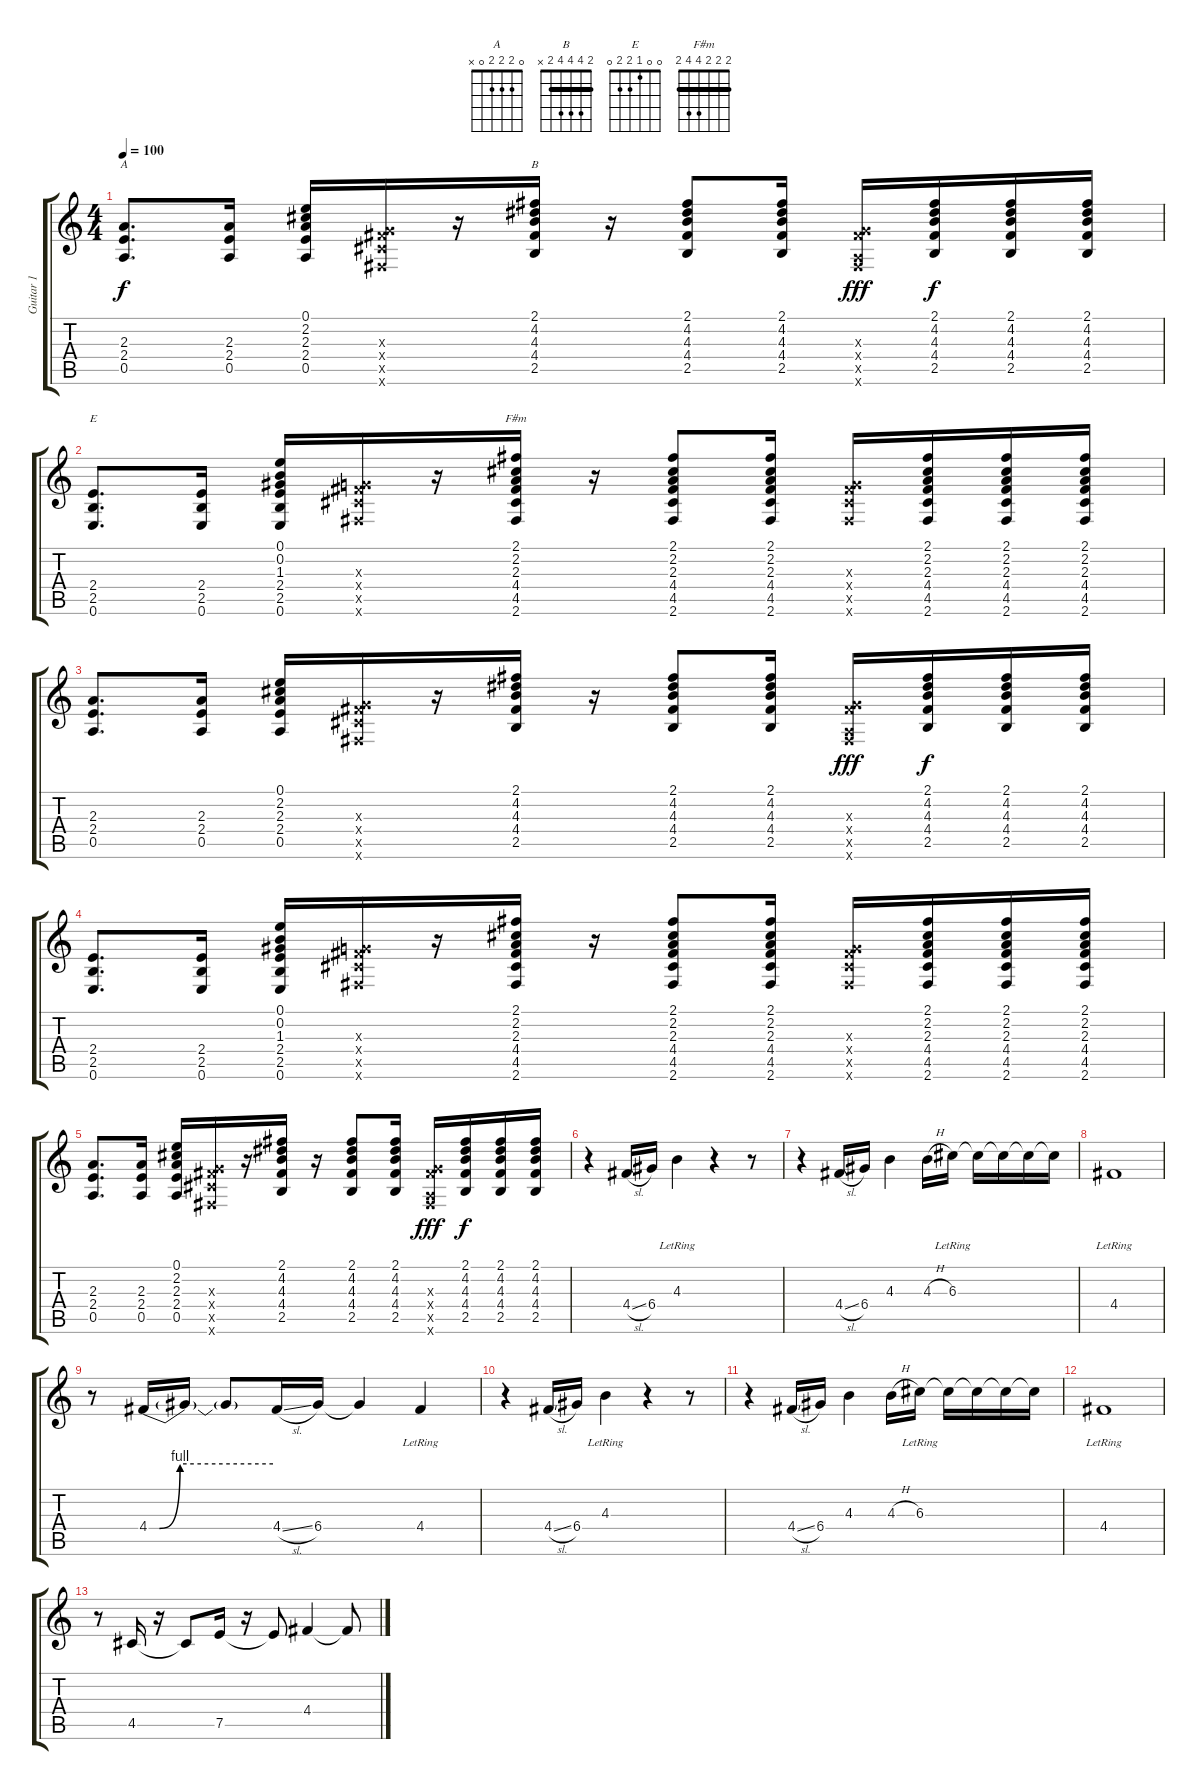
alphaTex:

\track ("Guitar 1" "Guitar 1") {instrument acousticguitarnylon}
\staff {score tabs}
\tuning (E4 B3 G3 D3 A2 E2) {hide}
\chord ("A" 0 2 2 2 0 x)
\chord ("B" 2 4 4 4 2 x) {barre 2}
\chord ("E" 0 0 1 2 2 0)
\chord ("F#m" 2 2 2 4 4 2) {barre 2}
\ts (4 4)
\tempo 100
\clef g2
\ks c
(2.3 2.4 0.5).8{d ch "A" dy f} (2.3 2.4 0.5).16 (0.1 2.2 2.3 2.4 0.5).16 (0.3{x} 4.4{x} 4.5{x} 2.6{x}).16 r.16 (2.1 4.2 4.3 4.4 2.5).16{ch "B"} r.16 (2.1 4.2 4.3 4.4 2.5).8 (2.1 4.2 4.3 4.4 2.5).16 (0.3{x} 4.4{x} 0.5{x} 2.6{x}).16{dy fff} (2.1 4.2 4.3 4.4 2.5).16{dy f} (2.1 4.2 4.3 4.4 2.5).16 (2.1 4.2 4.3 4.4 2.5).16 |
(2.4 2.5 0.6).8{d ch "E"} (2.4 2.5 0.6).16 (0.1 0.2 1.3 2.4 2.5 0.6).16 (0.3{x} 4.4{x} 4.5{x} 2.6{x}).16 r.16 (2.1 2.2 2.3 4.4 4.5 2.6).16{ch "F#m"} r.16 (2.1 2.2 2.3 4.4 4.5 2.6).8 (2.1 2.2 2.3 4.4 4.5 2.6).16 (0.3{x} 4.4{x} 4.5{x} 2.6{x}).16 (2.1 2.2 2.3 4.4 4.5 2.6).16 (2.1 2.2 2.3 4.4 4.5 2.6).16 (2.1 2.2 2.3 4.4 4.5 2.6).16 |
(2.3 2.4 0.5).8{d} (2.3 2.4 0.5).16 (0.1 2.2 2.3 2.4 0.5).16 (0.3{x} 4.4{x} 4.5{x} 2.6{x}).16 r.16 (2.1 4.2 4.3 4.4 2.5).16 r.16 (2.1 4.2 4.3 4.4 2.5).8 (2.1 4.2 4.3 4.4 2.5).16 (0.3{x} 4.4{x} 0.5{x} 2.6{x}).16{dy fff} (2.1 4.2 4.3 4.4 2.5).16{dy f} (2.1 4.2 4.3 4.4 2.5).16 (2.1 4.2 4.3 4.4 2.5).16 |
(2.4 2.5 0.6).8{d} (2.4 2.5 0.6).16 (0.1 0.2 1.3 2.4 2.5 0.6).16 (0.3{x} 4.4{x} 4.5{x} 2.6{x}).16 r.16 (2.1 2.2 2.3 4.4 4.5 2.6).16 r.16 (2.1 2.2 2.3 4.4 4.5 2.6).8 (2.1 2.2 2.3 4.4 4.5 2.6).16 (0.3{x} 4.4{x} 4.5{x} 2.6{x}).16 (2.1 2.2 2.3 4.4 4.5 2.6).16 (2.1 2.2 2.3 4.4 4.5 2.6).16 (2.1 2.2 2.3 4.4 4.5 2.6).16 |
(2.3 2.4 0.5).8{d} (2.3 2.4 0.5).16 (0.1 2.2 2.3 2.4 0.5).16 (0.3{x} 4.4{x} 4.5{x} 2.6{x}).16 r.16 (2.1 4.2 4.3 4.4 2.5).16 r.16 (2.1 4.2 4.3 4.4 2.5).8 (2.1 4.2 4.3 4.4 2.5).16 (0.3{x} 4.4{x} 0.5{x} 2.6{x}).16{dy fff} (2.1 4.2 4.3 4.4 2.5).16{dy f} (2.1 4.2 4.3 4.4 2.5).16 (2.1 4.2 4.3 4.4 2.5).16 |
r.4{volume 15} 4.4{sl}.16 6.4.16 4.3{lr}.4 r.4 r.8 |
r.4 4.4{sl}.16 6.4.16 4.3.4 4.3{h}.16 6.3{lr}.16 6.3{t}.16 6.3{t}.16 6.3{t}.16 6.3{t}.16 |
4.4{lr}.1 |
r.8 4.4{be (custom 0 0 5 0 15 4 60 4)}.16 4.4{t}.16 4.4{t}.8 4.4{sl}.16 6.4.16 6.4{t}.4 4.4{lr}.4 |
r.4 4.4{sl}.16 6.4.16 4.3{lr}.4 r.4 r.8 |
r.4 4.4{sl}.16 6.4.16 4.3.4 4.3{h}.16 6.3{lr}.16 6.3{t}.16 6.3{t}.16 6.3{t}.16 6.3{t}.16 |
4.4{lr}.1 |
r.8 4.5.16 r.16 4.5{t}.8 7.5.16 r.16 7.5{t}.8 4.4.4 4.4{t}.8
